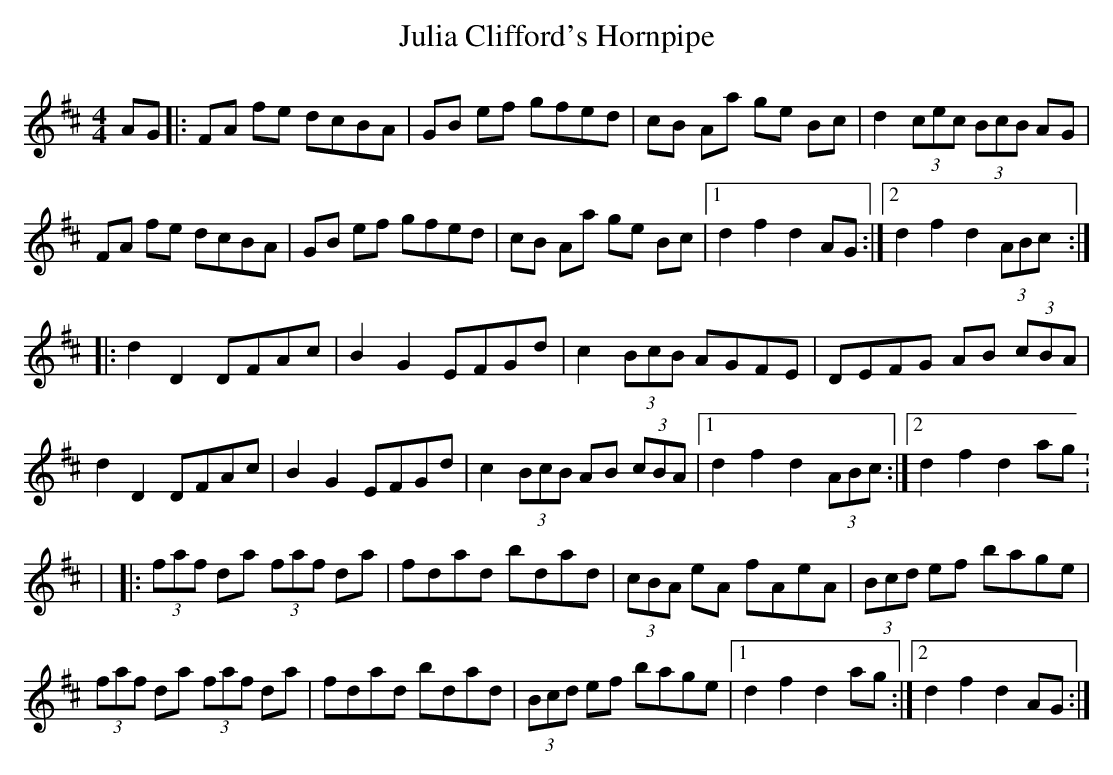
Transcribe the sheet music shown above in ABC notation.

X:1
T:Julia Clifford's Hornpipe
M:4/4
L:1/8
K:D
AG|:FA fe dcBA|GB ef gfed|cB Aa ge Bc|d2 (3cec (3BcB AG|
FA fe dcBA|GB ef gfed|cB Aa ge Bc|1 d2 f2 d2 AG:|2 d2 f2 d2 (3ABc:|
|:d2 D2 DFAc|B2 G2 EFGd|c2 (3BcB AGFE|DEFG AB (3cBA|
d2 D2 DFAc|B2 G2 EFGd|c2 (3BcB AB (3cBA|1 d2 f2 d2 (3ABc:|2 d2 f2 d2 ag:
|
|:(3faf da (3faf da|fdad bdad|(3cBA eA fAeA|(3Bcd ef bage|
(3faf da (3faf da|fdad bdad|(3Bcd ef bage|1 d2 f2 d2 ag:|2 d2 f2 d2 AG:|
